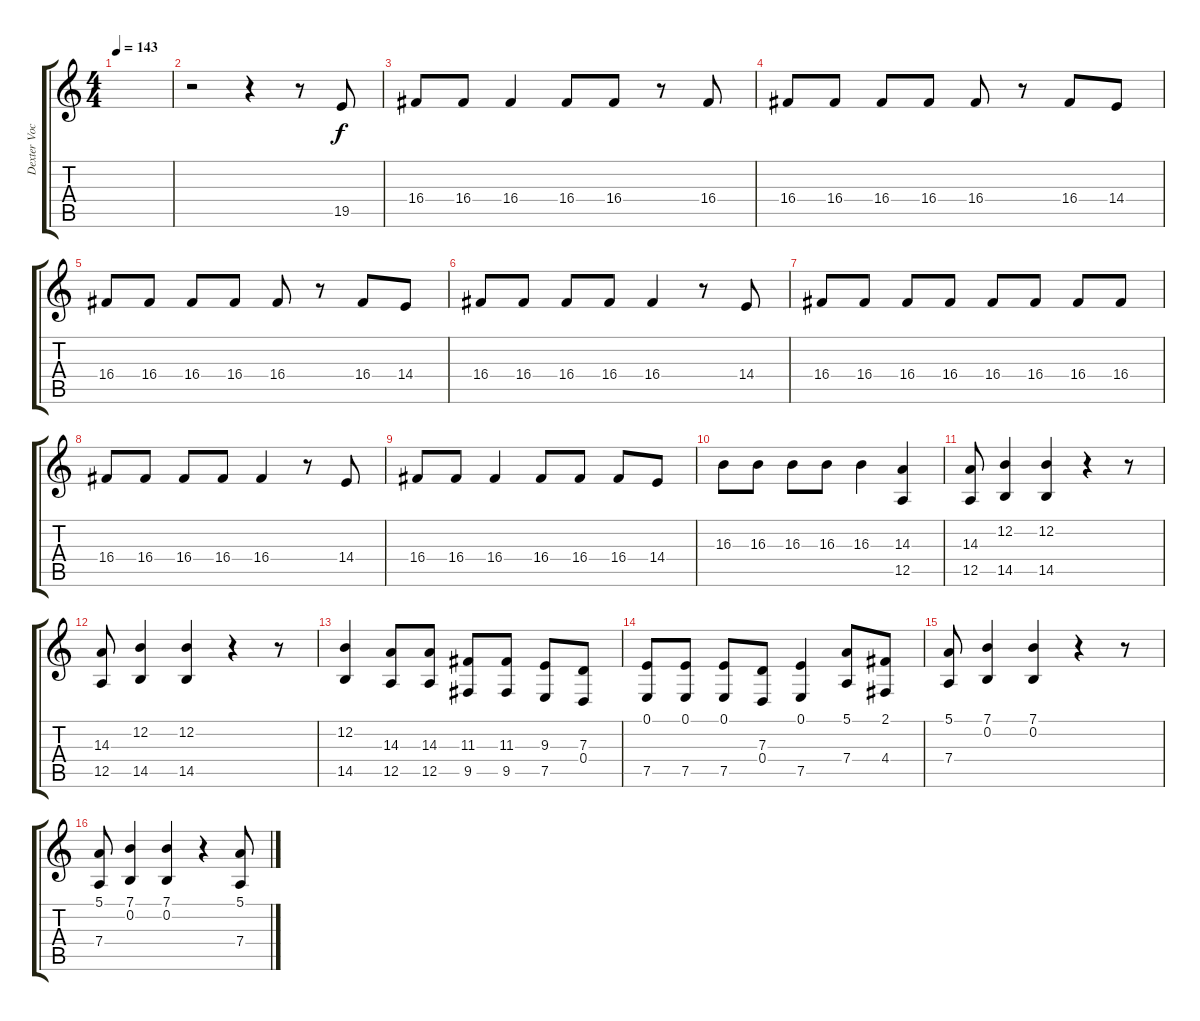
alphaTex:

\track ("Dexter Vocals" "Dexter Voc") {instrument clarinet}
\staff {score tabs}
\tuning (E4 B3 G3 D3 A2 E2) {hide}
\ts (4 4)
\tempo 143
\clef g2
\ks c
|
r.2 r.4 r.8 19.5.8 |
16.4.8 16.4.8 16.4.4 16.4.8 16.4.8 r.8 16.4.8 |
16.4.8 16.4.8 16.4.8 16.4.8 16.4.8 r.8 16.4.8 14.4.8 |
16.4.8 16.4.8 16.4.8 16.4.8 16.4.8 r.8 16.4.8 14.4.8 |
16.4.8 16.4.8 16.4.8 16.4.8 16.4.4 r.8 14.4.8 |
16.4.8 16.4.8 16.4.8 16.4.8 16.4.8 16.4.8 16.4.8 16.4.8 |
16.4.8 16.4.8 16.4.8 16.4.8 16.4.4 r.8 14.4.8 |
16.4.8 16.4.8 16.4.4 16.4.8 16.4.8 16.4.8 14.4.8 |
16.3.8 16.3.8 16.3.8 16.3.8 16.3.4 (14.3 12.5).4 |
(14.3 12.5).8 (12.2 14.5).4 (12.2 14.5).4 r.4 r.8 |
(14.3 12.5).8 (12.2 14.5).4 (12.2 14.5).4 r.4 r.8 |
(12.2 14.5).4 (14.3 12.5).8 (14.3 12.5).8 (11.3 9.5).8 (11.3 9.5).8 (9.3 7.5).8 (7.3 0.4).8 |
(0.1 7.5).8 (0.1 7.5).8 (0.1 7.5).8 (7.3 0.4).8 (0.1 7.5).4 (5.1 7.4).8 (2.1 4.4).8 |
(5.1 7.4).8 (7.1 0.2).4 (7.1 0.2).4 r.4 r.8 |
(5.1 7.4).8 (7.1 0.2).4 (7.1 0.2).4 r.4 (5.1 7.4).8
